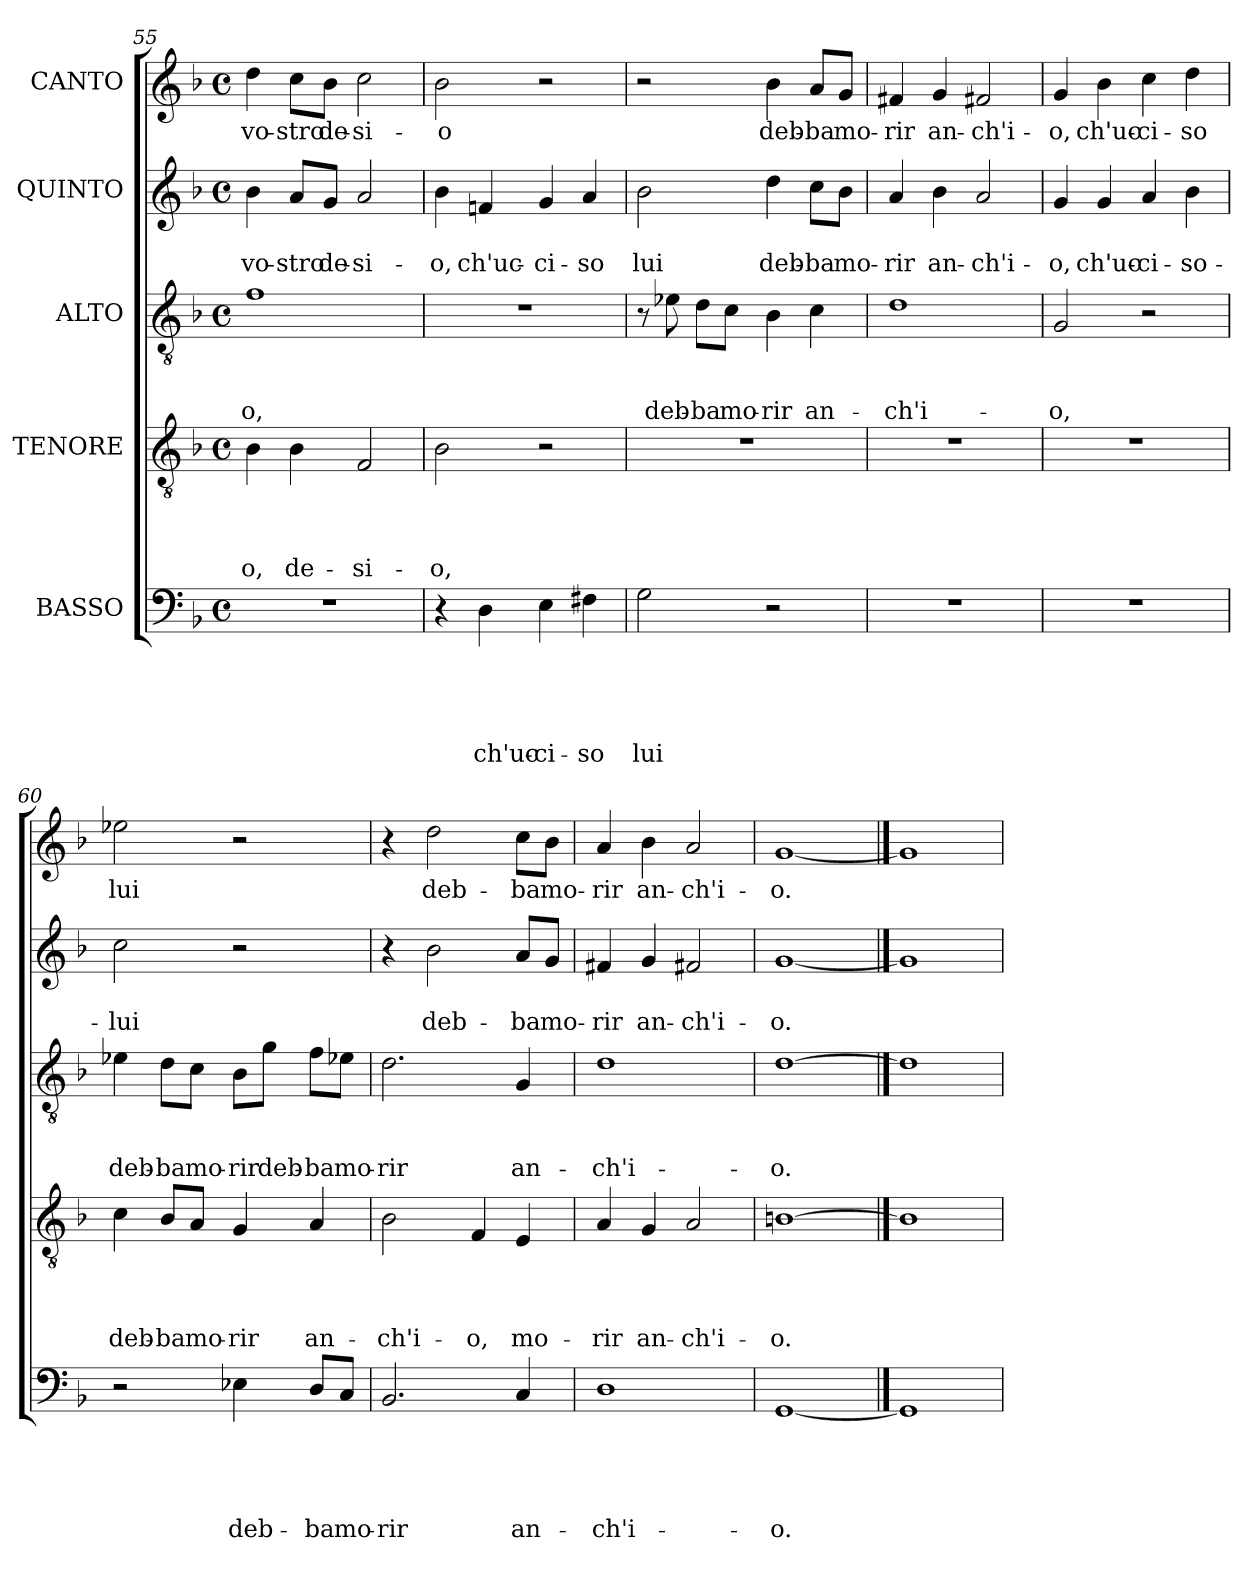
**kern	**text	**text	**text	**text	**text	**kern	**text	**text	**text	**text	**kern	**text	**text	**text	**kern	**text	**text	**kern	**text
*part5	*part5	*part5	*part5	*part5	*part5	*part4	*part4	*part4	*part4	*part4	*part3	*part3	*part3	*part3	*part2	*part2	*part2	*part1	*part1
*staff5	*staff5	*staff5	*staff5	*staff5	*staff5	*staff4	*staff4	*staff4	*staff4	*staff4	*staff3	*staff3	*staff3	*staff3	*staff2	*staff2	*staff2	*staff1	*staff1
*I"BASSO	*	*	*	*	*	*I"TENORE	*	*	*	*	*I"ALTO	*	*	*	*I"QUINTO	*	*	*I"CANTO	*
*clefF4	*	*	*	*	*	*clefGv2	*	*	*	*	*clefGv2	*	*	*	*clefG2	*	*	*clefG2	*
*k[b-]	*	*	*	*	*	*k[b-]	*	*	*	*	*k[b-]	*	*	*	*k[b-]	*	*	*k[b-]	*
*F:	*	*	*	*	*	*F:	*	*	*	*	*F:	*	*	*	*F:	*	*	*F:	*
*M4/4	*	*	*	*	*	*M4/4	*	*	*	*	*M4/4	*	*	*	*M4/4	*	*	*M4/4	*
*met(c)	*	*	*	*	*	*met(c)	*	*	*	*	*met(c)	*	*	*	*met(c)	*	*	*met(c)	*
=55	=55	=55	=55	=55	=55	=55	=55	=55	=55	=55	=55	=55	=55	=55	=55	=55	=55	=55	=55
!	!	!	!	!	!	!	!	!	!	!LO:LY:b	!	!	!	!LO:LY:b	!	!	!LO:LY:b	!	!LO:LY:b
1r	.	.	.	.	.	4B-\	.	.	.	-o,	1f	.	.	-o,	4b-\	.	vo-	4dd\	vo-
!	!	!	!	!	!	!	!	!	!	!LO:LY:b	!	!	!	!	!	!	!LO:LY:b	!	!LO:LY:b
.	.	.	.	.	.	4B-\	.	.	.	de-	.	.	.	.	8a/L	.	-stro	8cc\L	-stro
!	!	!	!	!	!	!	!	!	!	!	!	!	!	!	!	!	!LO:LY:b	!	!LO:LY:b
.	.	.	.	.	.	.	.	.	.	.	.	.	.	.	8g/J	.	de-	8b-\J	de-
!	!	!	!	!	!	!	!	!	!	!LO:LY:b	!	!	!	!	!	!	!LO:LY:b	!	!LO:LY:b
.	.	.	.	.	.	2F/	.	.	.	-si-	.	.	.	.	2a/	.	-si-	2cc\	-si-
=56	=56	=56	=56	=56	=56	=56	=56	=56	=56	=56	=56	=56	=56	=56	=56	=56	=56	=56	=56
!	!	!	!	!	!	!	!	!	!	!LO:LY:b	!	!	!	!	!	!	!LO:LY:b	!	!LO:LY:b
4r	.	.	.	.	.	2B-\	.	.	.	-o,	1r	.	.	.	4b-\	.	-o,	2b-\	-o
!	!	!	!	!	!LO:LY:b	!	!	!	!	!	!	!	!	!	!	!	!LO:LY:b	!	!
4D\	.	.	.	.	ch'uc-	.	.	.	.	.	.	.	.	.	4fni/	.	ch'uc-	.	.
!	!	!	!	!	!LO:LY:b	!	!	!	!	!	!	!	!	!	!	!	!LO:LY:b	!	!
4E\	.	.	.	.	-ci-	2r	.	.	.	.	.	.	.	.	4g/	.	-ci-	2r	.
!	!	!	!	!	!LO:LY:b	!	!	!	!	!	!	!	!	!	!	!	!LO:LY:b	!	!
4F#X\	.	.	.	.	-so	.	.	.	.	.	.	.	.	.	4a/	.	-so	.	.
!!LO:LB:g=z
=57	=57	=57	=57	=57	=57	=57	=57	=57	=57	=57	=57	=57	=57	=57	=57	=57	=57	=57	=57
!	!	!	!	!	!LO:LY:b	!	!	!	!	!	!	!	!	!	!	!	!LO:LY:b	!	!
2G\	.	.	.	.	lui	1r	.	.	.	.	8r	.	.	.	2b-\	.	lui	2r	.
!	!	!	!	!	!	!	!	!	!	!	!	!	!	!LO:LY:b	!	!	!	!	!
.	.	.	.	.	.	.	.	.	.	.	8e-X\	.	.	deb-	.	.	.	.	.
!	!	!	!	!	!	!	!	!	!	!	!	!	!	!LO:LY:b:rj	!	!	!	!	!
.	.	.	.	.	.	.	.	.	.	.	8d\L	.	.	-ba	.	.	.	.	.
!	!	!	!	!	!	!	!	!	!	!	!	!	!	!LO:LY:b	!	!	!	!	!
.	.	.	.	.	.	.	.	.	.	.	8c\J	.	.	mo-	.	.	.	.	.
!	!	!	!	!	!	!	!	!	!	!	!	!	!	!LO:LY:b:rj	!	!	!LO:LY:b	!	!LO:LY:b
2r	.	.	.	.	.	.	.	.	.	.	4B-\	.	.	-rir	4dd\	.	deb-	4b-\	deb-
!	!	!	!	!	!	!	!	!	!	!	!	!	!	!LO:LY:b	!	!	!LO:LY:b:rj	!	!LO:LY:b:rj
.	.	.	.	.	.	.	.	.	.	.	4c\	.	.	an-	8cc\L	.	-ba	8a/L	-ba
!	!	!	!	!	!	!	!	!	!	!	!	!	!	!	!	!	!LO:LY:b	!	!LO:LY:b
.	.	.	.	.	.	.	.	.	.	.	.	.	.	.	8b-\J	.	mo-	8g/J	mo-
=58	=58	=58	=58	=58	=58	=58	=58	=58	=58	=58	=58	=58	=58	=58	=58	=58	=58	=58	=58
!	!	!	!	!	!	!	!	!	!	!	!	!	!	!LO:LY:b	!	!	!LO:LY:b	!	!LO:LY:b
1r	.	.	.	.	.	1r	.	.	.	.	1d	.	.	-ch'i-	4a/	.	-rir	4f#X/	-rir
!	!	!	!	!	!	!	!	!	!	!	!	!	!	!	!	!	!LO:LY:b	!	!LO:LY:b
.	.	.	.	.	.	.	.	.	.	.	.	.	.	.	4b-\	.	an-	4g/	an-
!	!	!	!	!	!	!	!	!	!	!	!	!	!	!	!	!	!LO:LY:b:rj	!	!LO:LY:b:rj
.	.	.	.	.	.	.	.	.	.	.	.	.	.	.	2a/	.	-ch'i-	2f#X/	-ch'i-
=59	=59	=59	=59	=59	=59	=59	=59	=59	=59	=59	=59	=59	=59	=59	=59	=59	=59	=59	=59
!	!	!	!	!	!	!	!	!	!	!	!	!	!	!LO:LY:b	!	!	!LO:LY:b	!	!LO:LY:b
1r	.	.	.	.	.	1r	.	.	.	.	2G/	.	.	-o,	4g/	.	-o,	4g/	-o,
!	!	!	!	!	!	!	!	!	!	!	!	!	!	!	!	!	!LO:LY:b	!	!LO:LY:b
.	.	.	.	.	.	.	.	.	.	.	.	.	.	.	4g/	.	ch'uc-	4b-\	ch'uc-
!	!	!	!	!	!	!	!	!	!	!	!	!	!	!	!	!	!LO:LY:b	!	!LO:LY:b
.	.	.	.	.	.	.	.	.	.	.	2r	.	.	.	4a/	.	-ci-	4cc\	-ci-
!	!	!	!	!	!	!	!	!	!	!	!	!	!	!	!	!	!LO:LY:b:rj	!	!LO:LY:b:rj
.	.	.	.	.	.	.	.	.	.	.	.	.	.	.	4b-\	.	-so-	4dd\	-so
=60	=60	=60	=60	=60	=60	=60	=60	=60	=60	=60	=60	=60	=60	=60	=60	=60	=60	=60	=60
!	!	!	!	!	!	!	!	!	!	!LO:LY:b	!	!	!	!LO:LY:b	!	!	!LO:LY:b	!	!LO:LY:b
2r	.	.	.	.	.	4c\	.	.	.	deb-	4e-X\	.	.	deb-	2cc\	.	-lui	2ee-X\	lui
!	!	!	!	!	!	!	!	!	!	!LO:LY:b:rj	!	!	!	!LO:LY:b:rj	!	!	!	!	!
.	.	.	.	.	.	8B-/L	.	.	.	-ba	8d\L	.	.	-ba	.	.	.	.	.
!	!	!	!	!	!	!	!	!	!	!LO:LY:b	!	!	!	!LO:LY:b	!	!	!	!	!
.	.	.	.	.	.	8A/J	.	.	.	mo-	8c\J	.	.	mo-	.	.	.	.	.
!	!	!	!	!	!LO:LY:b	!	!	!	!	!LO:LY:b:rj	!	!	!	!LO:LY:b:rj	!	!	!	!	!
4E-X\	.	.	.	.	deb-	4G/	.	.	.	-rir	8B-\L	.	.	-rir	2r	.	.	2r	.
!	!	!	!	!	!	!	!	!	!	!	!	!	!	!LO:LY:b	!	!	!	!	!
.	.	.	.	.	.	.	.	.	.	.	8g\J	.	.	deb-	.	.	.	.	.
!	!	!	!	!	!LO:LY:b	!	!	!	!	!LO:LY:b	!	!	!	!LO:LY:b:rj	!	!	!	!	!
8D/L	.	.	.	.	-ba	4A/	.	.	.	an-	8f\L	.	.	-ba	.	.	.	.	.
!	!	!	!	!	!LO:LY:b	!	!	!	!	!	!	!	!	!LO:LY:b	!	!	!	!	!
8C/J	.	.	.	.	mo-	.	.	.	.	.	8e-X\J	.	.	mo-	.	.	.	.	.
=61	=61	=61	=61	=61	=61	=61	=61	=61	=61	=61	=61	=61	=61	=61	=61	=61	=61	=61	=61
!	!	!	!	!	!LO:LY:b	!	!	!	!	!LO:LY:b	!	!	!	!LO:LY:b	!	!	!	!	!
2.BB-/	.	.	.	.	-rir	2B-\	.	.	.	-ch'i-	2.d\	.	.	-rir	4r	.	.	4r	.
!	!	!	!	!	!	!	!	!	!	!	!	!	!	!	!	!	!LO:LY:b	!	!LO:LY:b
.	.	.	.	.	.	.	.	.	.	.	.	.	.	.	2b-\	.	deb-	2dd\	deb-
!	!	!	!	!	!	!	!	!	!	!LO:LY:b	!	!	!	!	!	!	!	!	!
.	.	.	.	.	.	4F/	.	.	.	-o,	.	.	.	.	.	.	.	.	.
!	!	!	!	!	!LO:LY:b	!	!	!	!	!LO:LY:b	!	!	!	!LO:LY:b	!	!	!LO:LY:b	!	!LO:LY:b
4C/	.	.	.	.	an-	4E/	.	.	.	mo-	4G/	.	.	an-	8a/L	.	-ba	8cc\L	-ba
!	!	!	!	!	!	!	!	!	!	!	!	!	!	!	!	!	!LO:LY:b	!	!LO:LY:b
.	.	.	.	.	.	.	.	.	.	.	.	.	.	.	8g/J	.	mo-	8b-\J	mo-
=62	=62	=62	=62	=62	=62	=62	=62	=62	=62	=62	=62	=62	=62	=62	=62	=62	=62	=62	=62
!	!	!	!	!	!LO:LY:b	!	!	!	!	!LO:LY:b	!	!	!	!LO:LY:b	!	!	!LO:LY:b	!	!LO:LY:b
1D	.	.	.	.	-ch'i-	4A/	.	.	.	-rir	1d	.	.	-ch'i-	4f#X/	.	-rir	4a/	-rir
!	!	!	!	!	!	!	!	!	!	!LO:LY:b	!	!	!	!	!	!	!LO:LY:b	!	!LO:LY:b
.	.	.	.	.	.	4G/	.	.	.	an-	.	.	.	.	4g/	.	an-	4b-\	an-
!	!	!	!	!	!	!	!	!	!	!LO:LY:b:rj	!	!	!	!	!	!	!LO:LY:b:rj	!	!LO:LY:b:rj
.	.	.	.	.	.	2A/	.	.	.	-ch'i-	.	.	.	.	2f#X/	.	-ch'i-	2a/	-ch'i-
=63	=63	=63	=63	=63	=63	=63	=63	=63	=63	=63	=63	=63	=63	=63	=63	=63	=63	=63	=63
!	!	!	!	!	!LO:LY:b:rj	!	!	!	!	!LO:LY:b:rj	!	!	!	!LO:LY:b:rj	!	!	!LO:LY:b:rj	!	!LO:LY:b:rj
[1GG	.	.	.	.	-o.	[1Bn	.	.	.	-o.	[1d	.	.	-o.	[1g	.	-o.	[1g	-o.
==64	==64	==64	==64	==64	==64	==64	==64	==64	==64	==64	==64	==64	==64	==64	==64	==64	==64	==64	==64
1GG]	.	.	.	.	.	1B]	.	.	.	.	1d]	.	.	.	1g]	.	.	1g]	.
=	=	=	=	=	=	=	=	=	=	=	=	=	=	=	=	=	=	=	=
*-	*-	*-	*-	*-	*-	*-	*-	*-	*-	*-	*-	*-	*-	*-	*-	*-	*-	*-	*-
